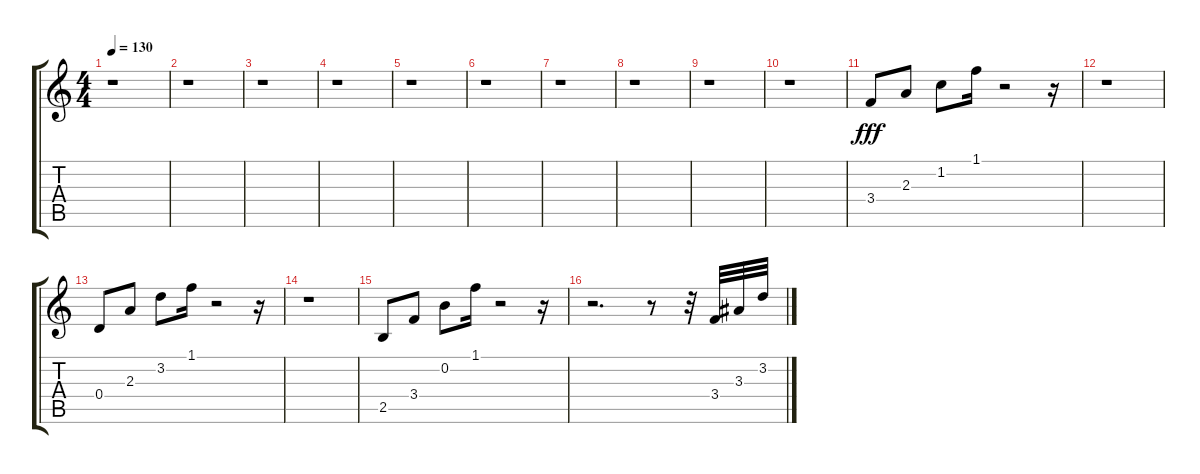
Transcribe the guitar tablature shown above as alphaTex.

\track "" {instrument electricguitarclean}
\staff {score tabs}
\tuning (E4 B3 G3 D3 A2 E2) {hide}
\ts (4 4)
\tempo 130
\clef g2
\ks c
r.1{dy f} |
r.1 |
r.1 |
r.1 |
r.1 |
r.1 |
r.1 |
r.1 |
r.1 |
r.1 |
3.4.8{dy fff} 2.3.8 1.2.8 1.1.16 r.2 r.16 |
r.1 |
0.4.8 2.3.8 3.2.8 1.1.16 r.2 r.16 |
r.1 |
2.5.8 3.4.8 0.2.8 1.1.16 r.2 r.16 |
r.2{d} r.8 r.32 3.4.32 3.3.32 3.2.32
